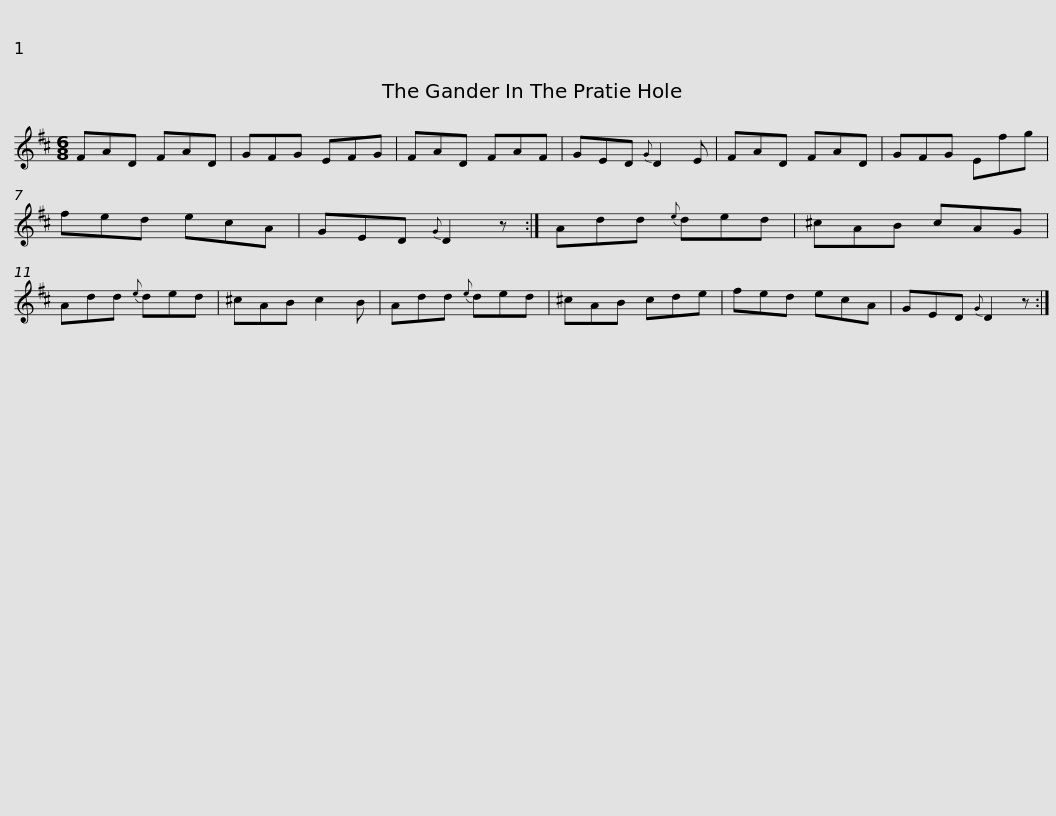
X:1
L:1/8
M:6/8
I:linebreak $
K:D
V:1 treble
V:1
 FAD FAD | GFG EFG | FAD FAF | GED{G} D2 E | FAD FAD | %5
 GFG Efg | fed ecA |$ GED{G} D2 z :| Add{e} ded | ^cAB cAG | %10
 Add{e} ded | ^cAB c2 B | Add{e} ded | ^cAB cde |$ fed ecA | %15
 GED{G} D2 z :| %16
